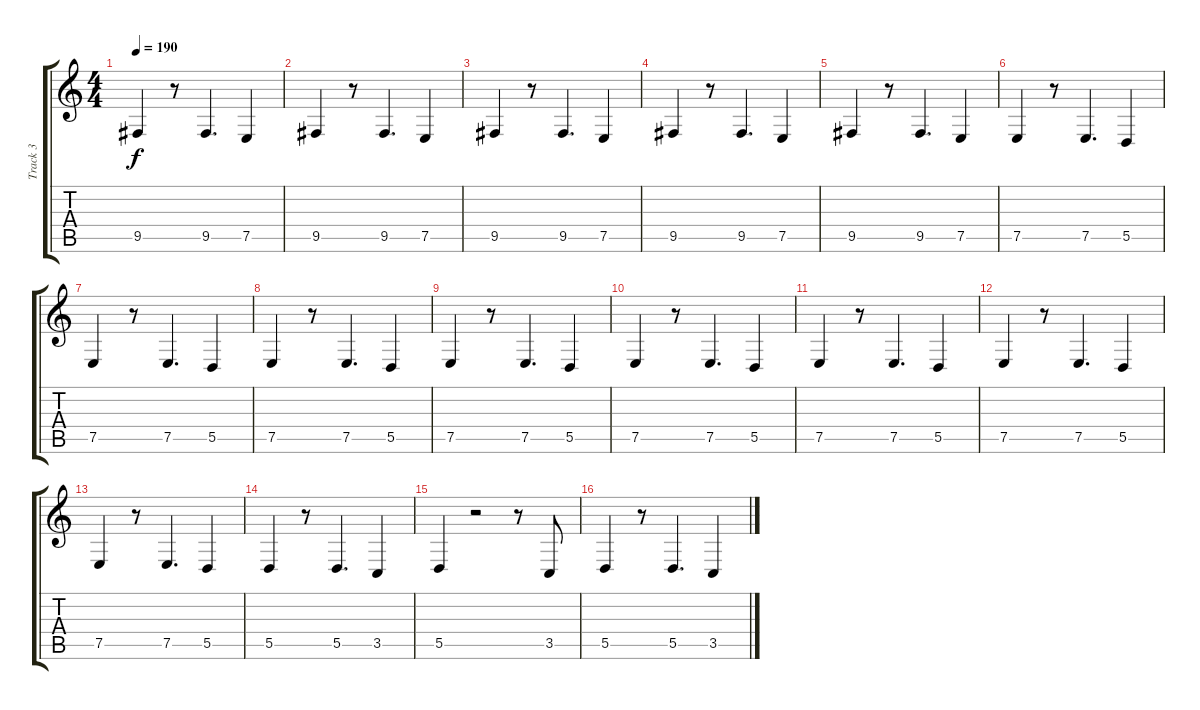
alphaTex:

\track ("Track 3" "Track 3") {instrument choiraahs}
\staff {score tabs}
\tuning (E4 B3 G3 D3 A2 E2) {hide}
\ts (4 4)
\tempo 190
\clef g2
\ks c
9.5.4{dy f} r.8 9.5.4{d} 7.5.4 |
9.5.4 r.8 9.5.4{d} 7.5.4 |
9.5.4 r.8 9.5.4{d} 7.5.4 |
9.5.4 r.8 9.5.4{d} 7.5.4 |
9.5.4 r.8 9.5.4{d} 7.5.4 |
7.5.4 r.8 7.5.4{d} 5.5.4 |
7.5.4 r.8 7.5.4{d} 5.5.4 |
7.5.4 r.8 7.5.4{d} 5.5.4 |
7.5.4 r.8 7.5.4{d} 5.5.4 |
7.5.4 r.8 7.5.4{d} 5.5.4 |
7.5.4 r.8 7.5.4{d} 5.5.4 |
7.5.4 r.8 7.5.4{d} 5.5.4 |
7.5.4 r.8 7.5.4{d} 5.5.4 |
5.5.4 r.8 5.5.4{d} 3.5.4 |
5.5.4 r.2 r.8 3.5.8 |
5.5.4 r.8 5.5.4{d} 3.5.4
